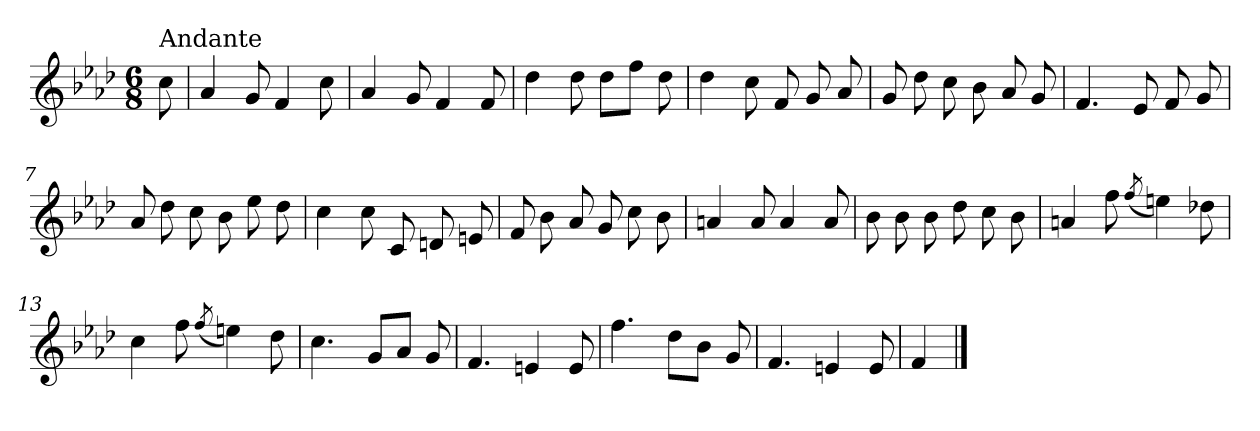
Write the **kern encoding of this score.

**kern
*part1
*staff1
*clefG2
*k[b-e-a-d-]
*f:
*M6/8
=
!LO:TX:a:t=Andante
8cc\
=1
4a-/
8g/
4f/
8cc\
=2
4a-/
8g/
4f/
8f/
=3
4dd-\
8dd-\
8dd-\L
8ff\J
8dd-\
=4
4dd-\
8cc\
8f/
8g/
8a-/
=5
8g/
8dd-\
8cc\
8b-\
8a-/
8g/
!!LO:LB:g=z
=6
4.f/
8e-/
8f/
8g/
=7
8a-/
8dd-\
8cc\
8b-\
8ee-\
8dd-\
=8
4cc\
8cc\
8c/
8dn/
8en/
=9
8f/
8b-\
8a-/
8g/
8cc\
8b-\
=10
4an/
8a/
4a/
8a/
=11
8b-\
8b-\
8b-\
8dd-\
8cc\
8b-\
!!LO:LB:g=z
=12
4an/
8ff\
(<8qff/
4een\)
8dd-X\
=13
4cc\
8ff\
(<8qff/
4een\)
8dd-\
=14
4.cc\
8g/L
8a-/J
8g/
=15
4.f/
4en/
8e/
=16
4.ff\
8dd-\L
8b-\J
8g/
=17
4.f/
4en/
8e/
=18
4f/
==
*-
